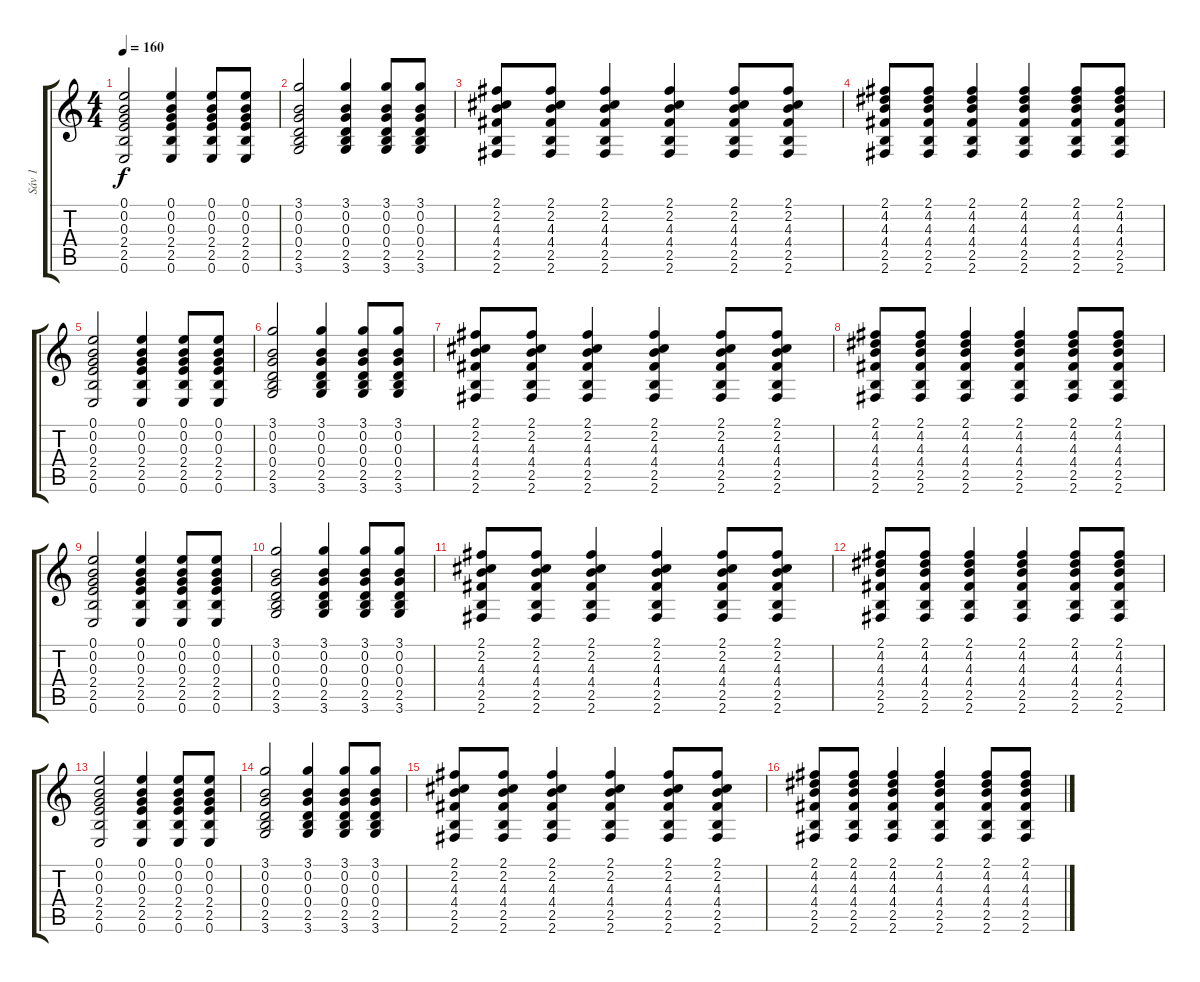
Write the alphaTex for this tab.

\track ("Sáv 1" "Sáv 1") {instrument acousticguitarsteel}
\staff {score tabs}
\tuning (E4 B3 G3 D3 A2 E2) {hide}
\ts (4 4)
\tempo 160
\clef g2
\ks c
(0.1 0.2 0.3 2.4 2.5 0.6).2{dy f} (0.1 0.2 0.3 2.4 2.5 0.6).4 (0.1 0.2 0.3 2.4 2.5 0.6).8 (0.1 0.2 0.3 2.4 2.5 0.6).8 |
(3.1 0.2 0.3 0.4 2.5 3.6).2 (3.1 0.2 0.3 0.4 2.5 3.6).4 (3.1 0.2 0.3 0.4 2.5 3.6).8 (3.1 0.2 0.3 0.4 2.5 3.6).8 |
(2.1 2.2 4.3 4.4 2.5 2.6).8 (2.1 2.2 4.3 4.4 2.5 2.6).8 (2.1 2.2 4.3 4.4 2.5 2.6).4 (2.1 2.2 4.3 4.4 2.5 2.6).4 (2.1 2.2 4.3 4.4 2.5 2.6).8 (2.1 2.2 4.3 4.4 2.5 2.6).8 |
(2.1 4.2 4.3 4.4 2.5 2.6).8 (2.1 4.2 4.3 4.4 2.5 2.6).8 (2.1 4.2 4.3 4.4 2.5 2.6).4 (2.1 4.2 4.3 4.4 2.5 2.6).4 (2.1 4.2 4.3 4.4 2.5 2.6).8 (2.1 4.2 4.3 4.4 2.5 2.6).8 |
(0.1 0.2 0.3 2.4 2.5 0.6).2 (0.1 0.2 0.3 2.4 2.5 0.6).4 (0.1 0.2 0.3 2.4 2.5 0.6).8 (0.1 0.2 0.3 2.4 2.5 0.6).8 |
(3.1 0.2 0.3 0.4 2.5 3.6).2 (3.1 0.2 0.3 0.4 2.5 3.6).4 (3.1 0.2 0.3 0.4 2.5 3.6).8 (3.1 0.2 0.3 0.4 2.5 3.6).8 |
(2.1 2.2 4.3 4.4 2.5 2.6).8 (2.1 2.2 4.3 4.4 2.5 2.6).8 (2.1 2.2 4.3 4.4 2.5 2.6).4 (2.1 2.2 4.3 4.4 2.5 2.6).4 (2.1 2.2 4.3 4.4 2.5 2.6).8 (2.1 2.2 4.3 4.4 2.5 2.6).8 |
(2.1 4.2 4.3 4.4 2.5 2.6).8 (2.1 4.2 4.3 4.4 2.5 2.6).8 (2.1 4.2 4.3 4.4 2.5 2.6).4 (2.1 4.2 4.3 4.4 2.5 2.6).4 (2.1 4.2 4.3 4.4 2.5 2.6).8 (2.1 4.2 4.3 4.4 2.5 2.6).8 |
(0.1 0.2 0.3 2.4 2.5 0.6).2 (0.1 0.2 0.3 2.4 2.5 0.6).4 (0.1 0.2 0.3 2.4 2.5 0.6).8 (0.1 0.2 0.3 2.4 2.5 0.6).8 |
(3.1 0.2 0.3 0.4 2.5 3.6).2 (3.1 0.2 0.3 0.4 2.5 3.6).4 (3.1 0.2 0.3 0.4 2.5 3.6).8 (3.1 0.2 0.3 0.4 2.5 3.6).8 |
(2.1 2.2 4.3 4.4 2.5 2.6).8 (2.1 2.2 4.3 4.4 2.5 2.6).8 (2.1 2.2 4.3 4.4 2.5 2.6).4 (2.1 2.2 4.3 4.4 2.5 2.6).4 (2.1 2.2 4.3 4.4 2.5 2.6).8 (2.1 2.2 4.3 4.4 2.5 2.6).8 |
(2.1 4.2 4.3 4.4 2.5 2.6).8 (2.1 4.2 4.3 4.4 2.5 2.6).8 (2.1 4.2 4.3 4.4 2.5 2.6).4 (2.1 4.2 4.3 4.4 2.5 2.6).4 (2.1 4.2 4.3 4.4 2.5 2.6).8 (2.1 4.2 4.3 4.4 2.5 2.6).8 |
(0.1 0.2 0.3 2.4 2.5 0.6).2 (0.1 0.2 0.3 2.4 2.5 0.6).4 (0.1 0.2 0.3 2.4 2.5 0.6).8 (0.1 0.2 0.3 2.4 2.5 0.6).8 |
(3.1 0.2 0.3 0.4 2.5 3.6).2 (3.1 0.2 0.3 0.4 2.5 3.6).4 (3.1 0.2 0.3 0.4 2.5 3.6).8 (3.1 0.2 0.3 0.4 2.5 3.6).8 |
(2.1 2.2 4.3 4.4 2.5 2.6).8 (2.1 2.2 4.3 4.4 2.5 2.6).8 (2.1 2.2 4.3 4.4 2.5 2.6).4 (2.1 2.2 4.3 4.4 2.5 2.6).4 (2.1 2.2 4.3 4.4 2.5 2.6).8 (2.1 2.2 4.3 4.4 2.5 2.6).8 |
(2.1 4.2 4.3 4.4 2.5 2.6).8 (2.1 4.2 4.3 4.4 2.5 2.6).8 (2.1 4.2 4.3 4.4 2.5 2.6).4 (2.1 4.2 4.3 4.4 2.5 2.6).4 (2.1 4.2 4.3 4.4 2.5 2.6).8 (2.1 4.2 4.3 4.4 2.5 2.6).8
